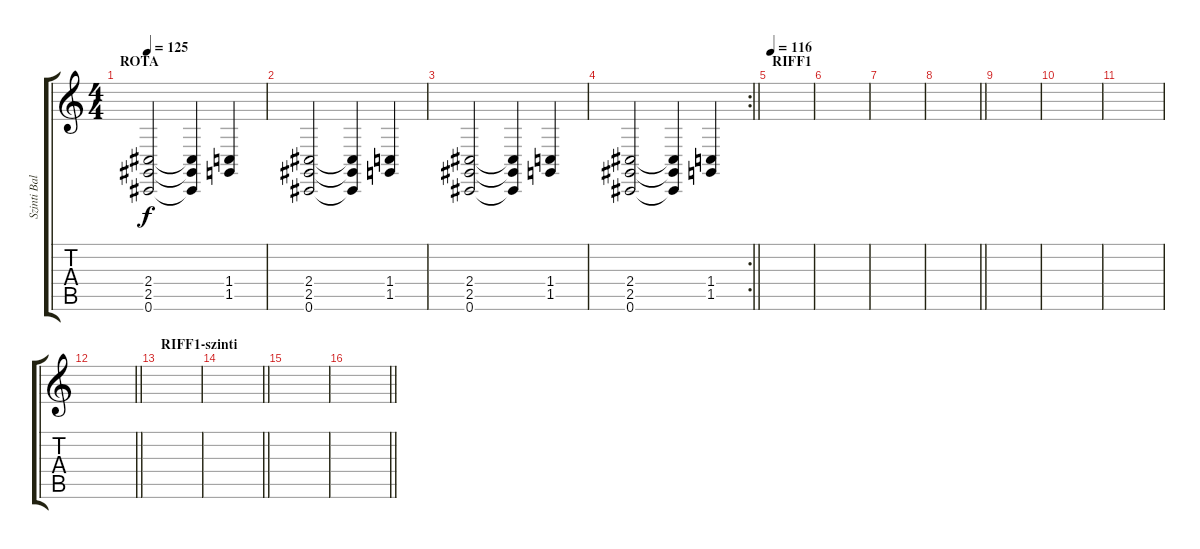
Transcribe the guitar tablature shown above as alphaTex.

\track ("Szinti Bal" "Szinti Bal") {instrument stringensemble1}
\staff {score tabs}
\tuning (Db4 Ab3 E3 B2 Gb2 Db2) {hide}
\ts (4 4)
\section ("" "ROTA")
\tempo 125
\clef g2
\ks c
(2.4 2.5 0.6).2{dy f instrument stringensemble1} (2.4{t} 2.5{t} 0.6{t}).4 (1.4 1.5).4 |
(2.4 2.5 0.6).2 (2.4{t} 2.5{t} 0.6{t}).4 (1.4 1.5).4 |
(2.4 2.5 0.6).2 (2.4{t} 2.5{t} 0.6{t}).4 (1.4 1.5).4 |
\rc 2
\barLineRight lightlight
(2.4 2.5 0.6).2 (2.4{t} 2.5{t} 0.6{t}).4 (1.4 1.5).4 |
\section ("" "RIFF1")
\tempo 116
|
|
|
\barLineRight lightlight
|
|
|
|
\barLineRight lightlight
|
\section ("" "RIFF1-szinti")
|
\barLineRight lightlight
|
|
\barLineRight lightlight
